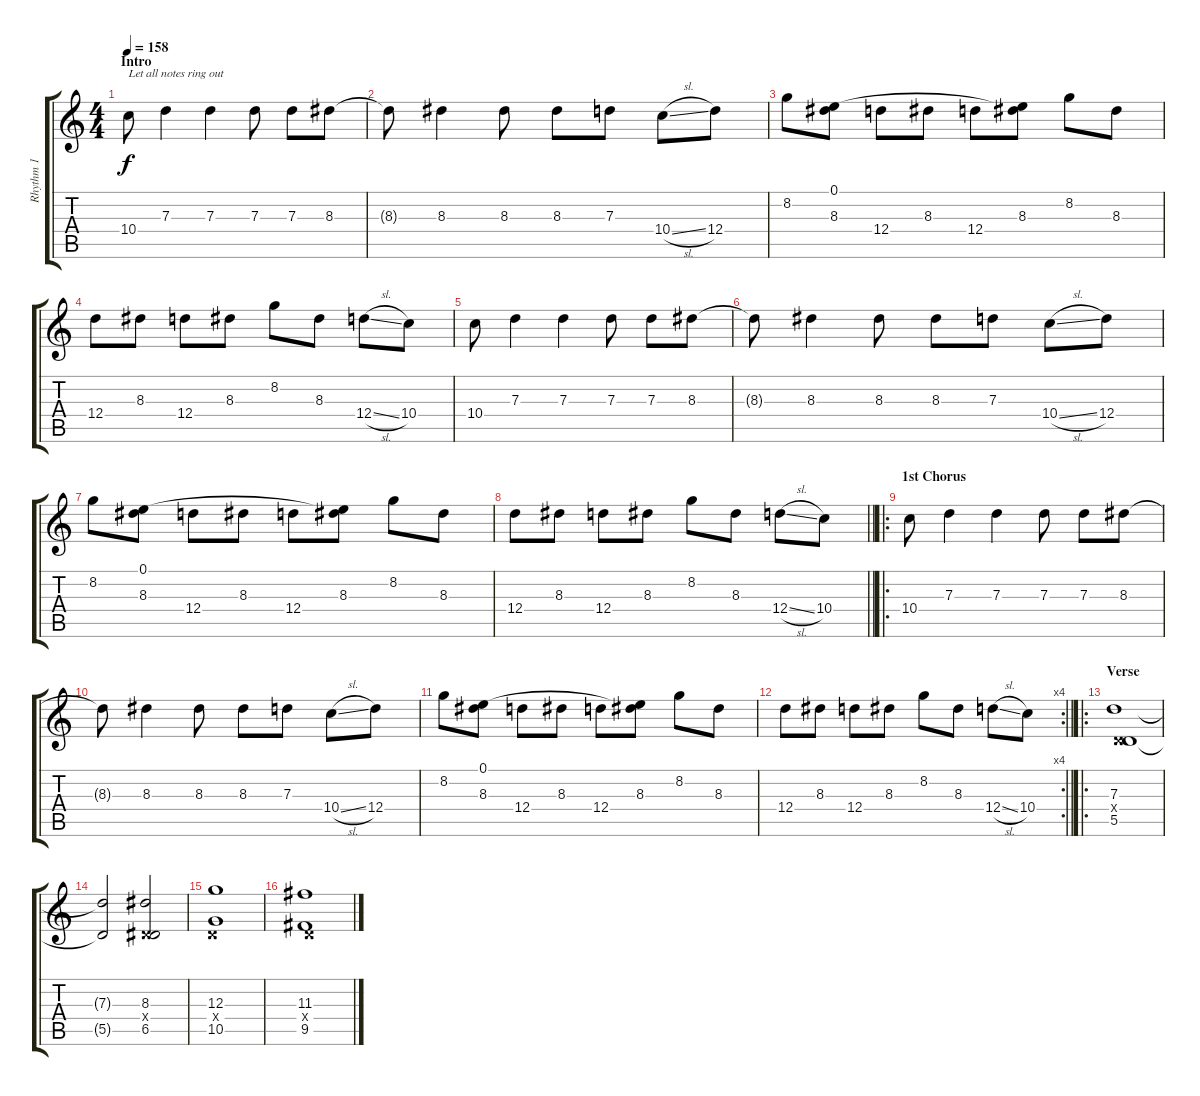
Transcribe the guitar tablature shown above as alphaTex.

\track ("Rhythm 1" "Rhythm 1") {instrument distortionguitar}
\staff {score tabs}
\tuning (E4 B3 G3 D3 A2 D2) {hide}
\ts (4 4)
\section ("" "Intro")
\tempo 158
\clef g2
\ks c
10.4.8{txt "Let all notes ring out" dy f instrument distortionguitar} 7.3.4 7.3.4 7.3.8 7.3.8 8.3.8 |
8.3{t}.8 8.3.4 8.3.8 8.3.8 7.3.8 10.4{sl}.8 12.4.8 |
8.2.8 (0.1 8.3).8 12.4.8 8.3.8 12.4.8 (0.1{t} 8.3).8 8.2.8 8.3.8 |
12.4.8 8.3.8 12.4.8 8.3.8 8.2.8 8.3.8 12.4{sl}.8 10.4.8 |
10.4.8 7.3.4 7.3.4 7.3.8 7.3.8 8.3.8 |
8.3{t}.8 8.3.4 8.3.8 8.3.8 7.3.8 10.4{sl}.8 12.4.8 |
8.2.8 (0.1 8.3).8 12.4.8 8.3.8 12.4.8 (0.1{t} 8.3).8 8.2.8 8.3.8 |
\barLineRight lightlight
12.4.8 8.3.8 12.4.8 8.3.8 8.2.8 8.3.8 12.4{sl}.8 10.4.8 |
\ro
\section ("" "1st Chorus")
10.4.8 7.3.4 7.3.4 7.3.8 7.3.8 8.3.8 |
8.3{t}.8 8.3.4 8.3.8 8.3.8 7.3.8 10.4{sl}.8 12.4.8 |
8.2.8 (0.1 8.3).8 12.4.8 8.3.8 12.4.8 (0.1{t} 8.3).8 8.2.8 8.3.8 |
\rc 4
\barLineRight lightlight
12.4.8 8.3.8 12.4.8 8.3.8 8.2.8 8.3.8 12.4{sl}.8 10.4.8 |
\ro
\section ("" "Verse")
(7.3 0.4{x} 5.5).1 |
(7.3{t} 5.5{t}).2 (8.3 0.4{x} 6.5).2 |
(12.3 0.4{x} 10.5).1 |
(11.3 0.4{x} 9.5).1
